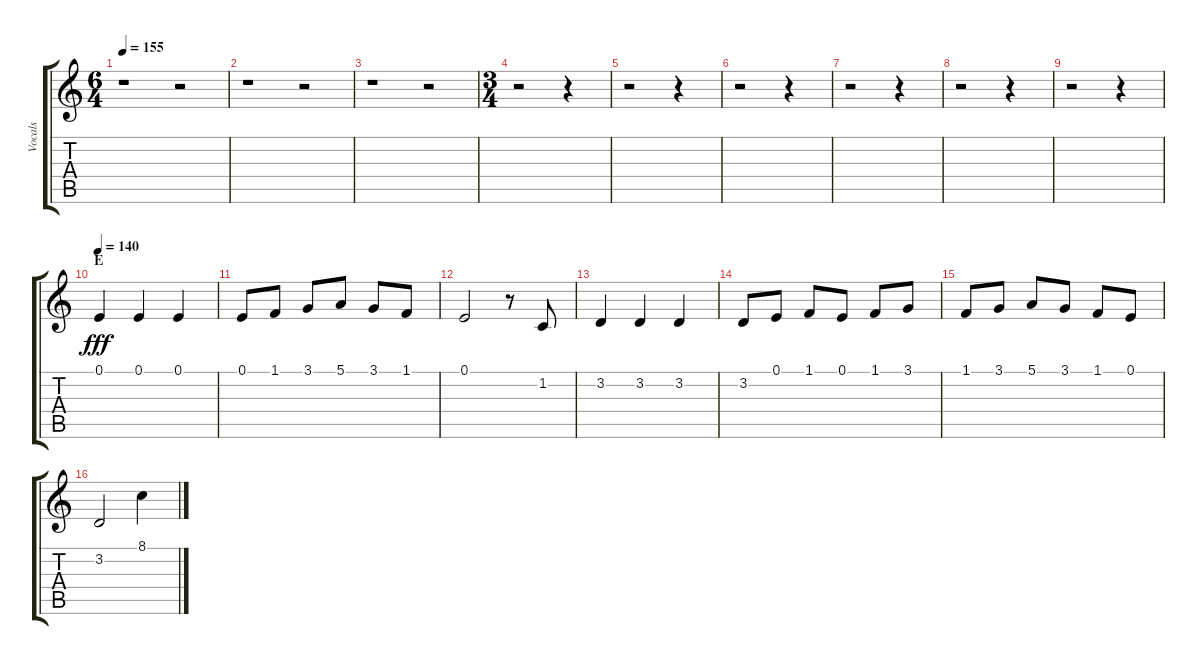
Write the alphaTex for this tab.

\track ("Vocals" "Vocals") {instrument lead6voice}
\staff {score tabs}
\tuning (E4 B3 G3 D3 A2 E2) {hide}
\ts (6 4)
\tempo 155
\clef g2
\ks c
r.1{dy f} r.2 |
r.1 r.2 |
r.1 r.2 |
\ts (3 4)
r.2 r.4 |
r.2 r.4 |
r.2 r.4 |
r.2 r.4 |
r.2 r.4 |
r.2 r.4 |
\section ("" "E")
\tempo 140
0.1.4{dy fff} 0.1.4 0.1.4 |
0.1.8 1.1.8 3.1.8 5.1.8 3.1.8 1.1.8 |
0.1.2 r.8 1.2.8 |
3.2.4 3.2.4 3.2.4 |
3.2.8 0.1.8 1.1.8 0.1.8 1.1.8 3.1.8 |
1.1.8 3.1.8 5.1.8 3.1.8 1.1.8 0.1.8 |
3.2.2 8.1.4
